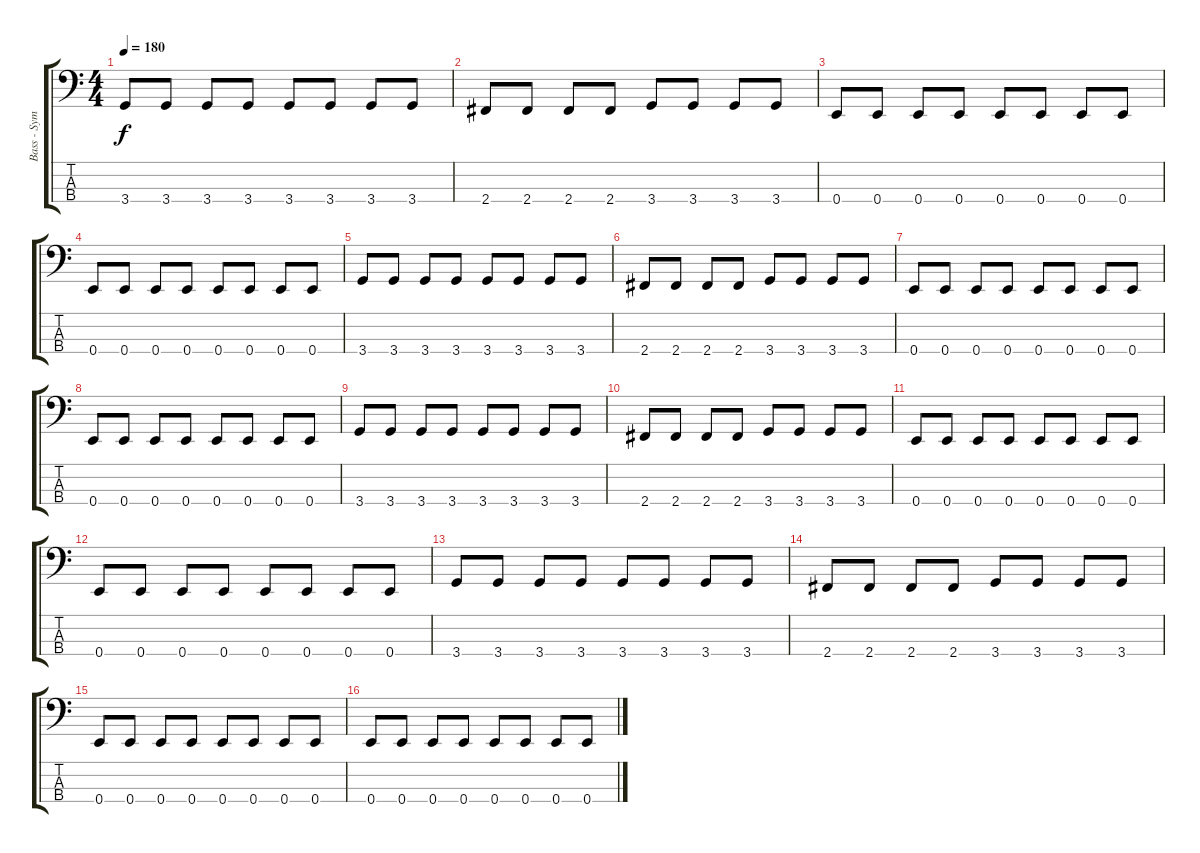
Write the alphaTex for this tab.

\track ("Bass - Sym" "Bass - Sym") {instrument electricbasspick}
\staff {score tabs}
\tuning (G2 D2 A1 E1) {hide}
\ts (4 4)
\tempo 180
\clef f4
\ks c
3.4.8{dy f} 3.4.8 3.4.8 3.4.8 3.4.8 3.4.8 3.4.8 3.4.8 |
2.4.8 2.4.8 2.4.8 2.4.8 3.4.8 3.4.8 3.4.8 3.4.8 |
0.4.8 0.4.8 0.4.8 0.4.8 0.4.8 0.4.8 0.4.8 0.4.8 |
0.4.8 0.4.8 0.4.8 0.4.8 0.4.8 0.4.8 0.4.8 0.4.8 |
3.4.8 3.4.8 3.4.8 3.4.8 3.4.8 3.4.8 3.4.8 3.4.8 |
2.4.8 2.4.8 2.4.8 2.4.8 3.4.8 3.4.8 3.4.8 3.4.8 |
0.4.8 0.4.8 0.4.8 0.4.8 0.4.8 0.4.8 0.4.8 0.4.8 |
0.4.8 0.4.8 0.4.8 0.4.8 0.4.8 0.4.8 0.4.8 0.4.8 |
3.4.8 3.4.8 3.4.8 3.4.8 3.4.8 3.4.8 3.4.8 3.4.8 |
2.4.8 2.4.8 2.4.8 2.4.8 3.4.8 3.4.8 3.4.8 3.4.8 |
0.4.8 0.4.8 0.4.8 0.4.8 0.4.8 0.4.8 0.4.8 0.4.8 |
0.4.8 0.4.8 0.4.8 0.4.8 0.4.8 0.4.8 0.4.8 0.4.8 |
3.4.8 3.4.8 3.4.8 3.4.8 3.4.8 3.4.8 3.4.8 3.4.8 |
2.4.8 2.4.8 2.4.8 2.4.8 3.4.8 3.4.8 3.4.8 3.4.8 |
0.4.8 0.4.8 0.4.8 0.4.8 0.4.8 0.4.8 0.4.8 0.4.8 |
0.4.8 0.4.8 0.4.8 0.4.8 0.4.8 0.4.8 0.4.8 0.4.8
